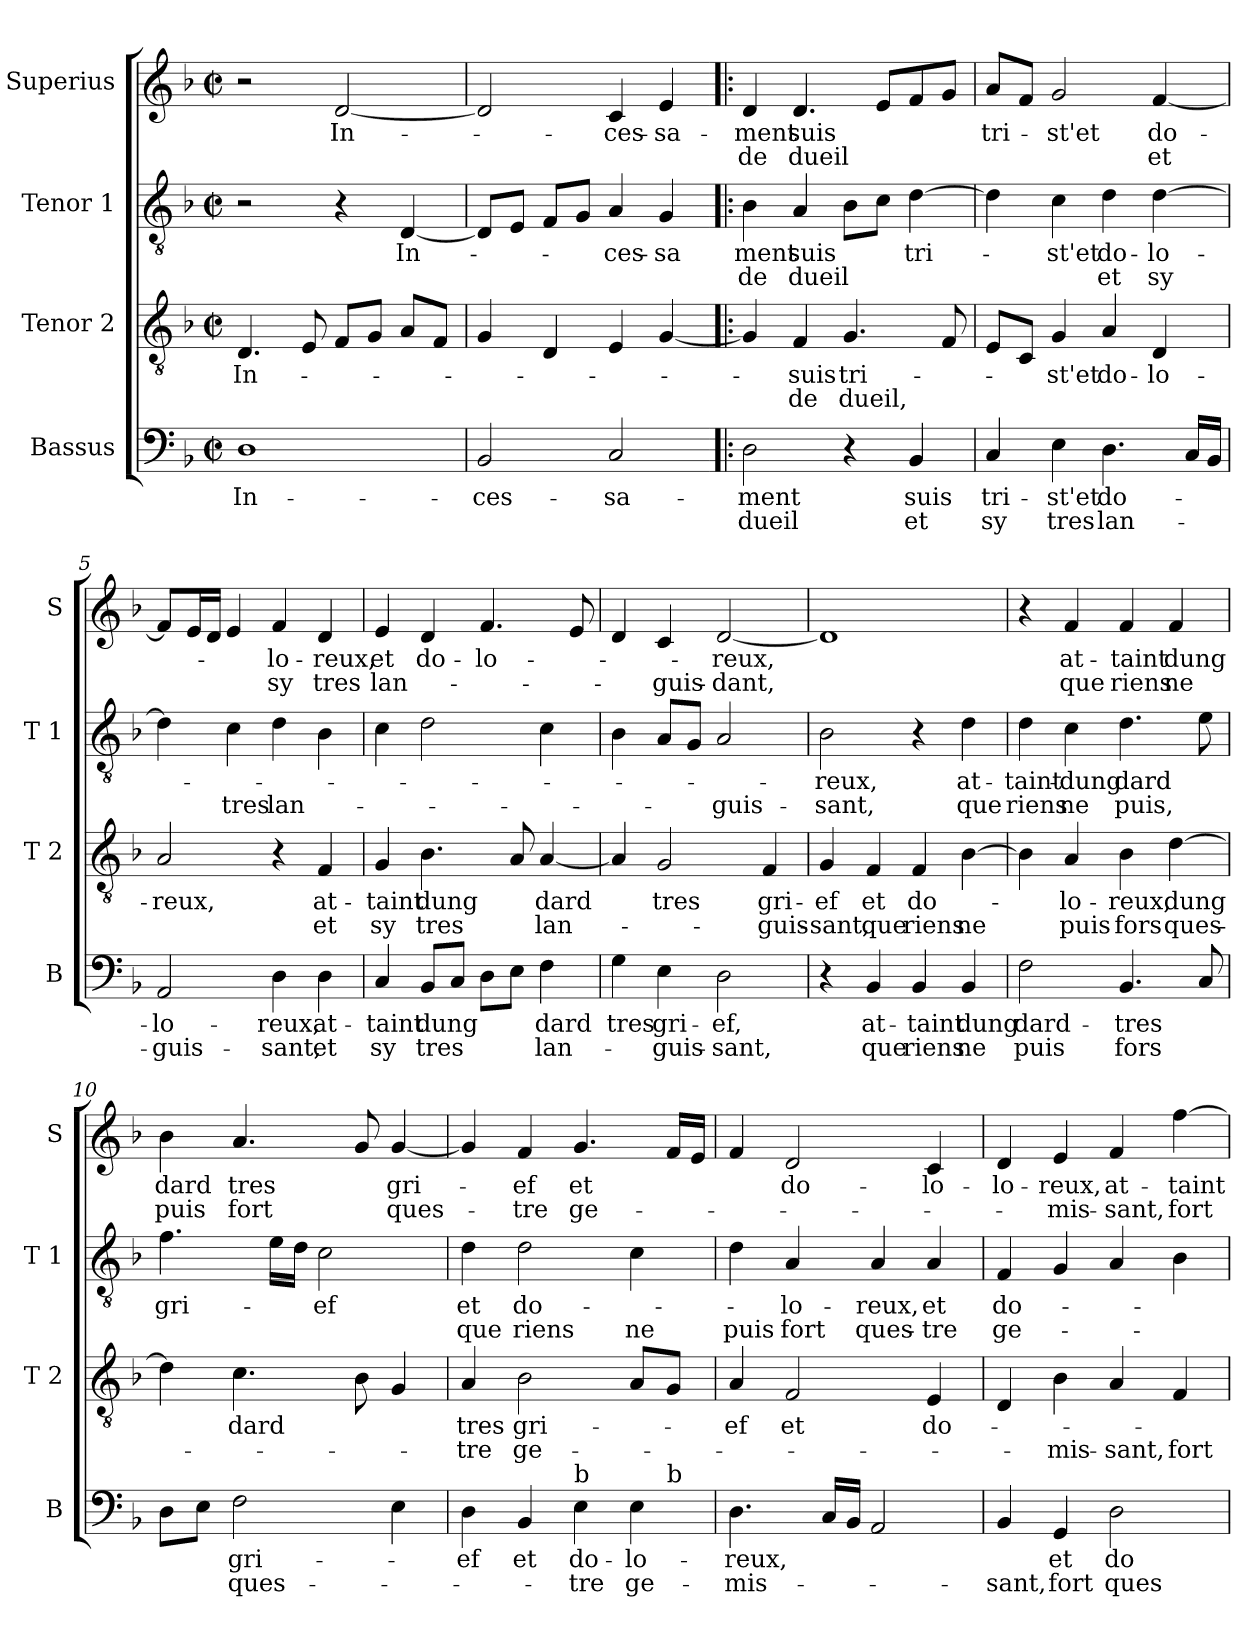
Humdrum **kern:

**kern	**text	**text	**kern	**text	**text	**kern	**text	**text	**kern	**text	**text
*part4	*part4	*part4	*part3	*part3	*part3	*part2	*part2	*part2	*part1	*part1	*part1
*staff4	*staff4	*staff4	*staff3	*staff3	*staff3	*staff2	*staff2	*staff2	*staff1	*staff1	*staff1
*I"Bassus	*	*	*I"Tenor 2	*	*	*I"Tenor 1	*	*	*I"Superius	*	*
*I'B	*	*	*I'T 2	*	*	*I'T 1	*	*	*I'S	*	*
*clefF4	*	*	*clefGv2	*	*	*clefGv2	*	*	*clefG2	*	*
*k[b-]	*	*	*k[b-]	*	*	*k[b-]	*	*	*k[b-]	*	*
*F:	*	*	*F:	*	*	*F:	*	*	*F:	*	*
*M2/2	*	*	*M2/2	*	*	*M2/2	*	*	*M2/2	*	*
*met(c|)	*	*	*met(c|)	*	*	*met(c|)	*	*	*met(c|)	*	*
=1	=1	=1	=1	=1	=1	=1	=1	=1	=1	=1	=1
1D	In-	.	4.D/	In-	.	2r	.	.	2r	.	.
.	.	.	8E/	.	.	.	.	.	.	.	.
.	.	.	8F/L	.	.	4r	.	.	[2d/	In-	.
.	.	.	8G/J	.	.	.	.	.	.	.	.
.	.	.	8A/L	.	.	[4D/	In-	.	.	.	.
.	.	.	8F/J	.	.	.	.	.	.	.	.
=2	=2	=2	=2	=2	=2	=2	=2	=2	=2	=2	=2
2BB-/	-ces-	.	4G/	.	.	8D/L]	.	.	2d/]	.	.
.	.	.	.	.	.	8E/J	.	.	.	.	.
.	.	.	4D/	.	.	8F/L	.	.	.	.	.
.	.	.	.	.	.	8G/J	.	.	.	.	.
2C/	-sa-	.	4E/	.	.	4A/	-ces-	.	4c/	-ces-	.
.	.	.	[4G/	.	.	4G/	-sa	.	4e/	-sa-	.
=3!|:	=3!|:	=3!|:	=3!|:	=3!|:	=3!|:	=3!|:	=3!|:	=3!|:	=3!|:	=3!|:	=3!|:
2D\	-ment	dueil	4G/]	.	.	4B-\	ment	de	4d/	-ment	de
.	.	.	4F/	-suis	de	4A/	suis	dueil	4.d/	suis	dueil
4r	.	.	4.G/	tri-	dueil,	8B-\L	.	.	.	.	.
.	.	.	.	.	.	8c\J	.	.	8e/L	.	.
4BB-/	suis	et	.	.	.	[4d\	tri-	.	8f/	.	.
.	.	.	8F/	.	.	.	.	.	8g/J	.	.
=4	=4	=4	=4	=4	=4	=4	=4	=4	=4	=4	=4
4C/	tri-	sy	8E/L	.	.	4d\]	.	.	8a/L	tri-	.
.	.	.	8C/J	.	.	.	.	.	8f/J	.	.
4E\	-st'et	tres	4G/	-st'et	.	4c\	-st'et	.	2g/	-st'et	.
4.D\	do-	lan-	4A/	do-	.	4d\	do-	et	.	.	.
.	.	.	4D/	-lo-	.	[4d\	-lo-	sy	[4f/	do-	et
16C/LL	.	.	.	.	.	.	.	.	.	.	.
16BB-/JJ	.	.	.	.	.	.	.	.	.	.	.
!!LO:LB:g=z
=5	=5	=5	=5	=5	=5	=5	=5	=5	=5	=5	=5
2AA/	-lo-	-guis-	2A/	-reux,	.	4d\]	.	.	8f/L]	.	.
.	.	.	.	.	.	.	.	.	16e/L	.	.
.	.	.	.	.	.	.	.	.	16d/JJ	.	.
.	.	.	.	.	.	4c\	.	tres	4e/	.	.
4D\	-reux,	-sant,	4r	.	.	4d\	.	lan-	4f/	-lo-	sy
4D\	at-	et	4F/	at-	et	4B-\	.	.	4d/	-reux,	tres
=6	=6	=6	=6	=6	=6	=6	=6	=6	=6	=6	=6
4C/	-taint	sy	4G/	-taint	sy	4c\	.	.	4e/	et	lan-
8BB-/L	dung	tres	4.B-\	dung	tres	2d\	.	.	4d/	do-	.
8C/J	.	.	.	.	.	.	.	.	.	.	.
8D\L	.	.	.	.	.	.	.	.	4.f/	-lo-	.
8E\J	.	.	8A/	.	.	.	.	.	.	.	.
4F\	dard	lan-	[4A/	dard	lan-	4c\	.	.	.	.	.
.	.	.	.	.	.	.	.	.	8e/	.	.
=7	=7	=7	=7	=7	=7	=7	=7	=7	=7	=7	=7
4G\	tres	.	4A/]	.	.	4B-\	.	.	4d/	.	.
4E\	gri-	-guis-	2G/	tres	.	8A/L	.	.	4c/	.	-guis-
.	.	.	.	.	.	8G/J	.	.	.	.	.
2D\	-ef,	-sant,	.	.	.	2A/	.	-guis-	[2d/	-reux,	-dant,
.	.	.	4F/	gri-	-guis-	.	.	.	.	.	.
=8	=8	=8	=8	=8	=8	=8	=8	=8	=8	=8	=8
4r	.	.	4G/	-ef	-sant,	2B-\	-reux,	-sant,	1d]	.	.
4BB-/	at-	que	4F/	et	que	.	.	.	.	.	.
4BB-/	-taint	riens	4F/	do-	riens	4r	.	.	.	.	.
4BB-/	dung	ne	[4B-\	.	ne	4d\	at-	que	.	.	.
!!LO:LB:g=z
=9	=9	=9	=9	=9	=9	=9	=9	=9	=9	=9	=9
2F\	dard-	puis	4B-\]	.	.	4d\	-taint-	riens	4r	.	.
.	.	.	4A/	-lo-	puis	4c\	-dung	ne	4f/	at-	que
4.BB-/	-tres	fors	4B-\	-reux,	fors	4.d\	dard	puis,	4f/	-taint	riens
.	.	.	[4d\	dung	ques-	.	.	.	4f/	dung	ne
8C/	.	.	.	.	.	8e\	.	.	.	.	.
=10	=10	=10	=10	=10	=10	=10	=10	=10	=10	=10	=10
8D\L	.	.	4d\]	.	.	4.f\	gri-	.	4b-\	dard	puis
8E\J	.	.	.	.	.	.	.	.	.	.	.
2F\	gri-	ques-	4.c\	dard	.	.	.	.	4.a/	tres	fort
.	.	.	.	.	.	16e\LL	.	.	.	.	.
.	.	.	.	.	.	16d\JJ	.	.	.	.	.
.	.	.	.	.	.	2c\	-ef	.	.	.	.
.	.	.	8B-\	.	.	.	.	.	8g/	.	.
4E\	.	.	4G/	.	.	.	.	.	[4g/	gri-	ques-
=11	=11	=11	=11	=11	=11	=11	=11	=11	=11	=11	=11
*^	*	*	*	*	*	*	*	*	*	*	*
4D\	2..ryy	-ef	.	4A/	tres	-tre	4d\	et	que	4g/]	.	.
4BB-/	.	et	.	2B-\	gri-	ge-	2d\	do-	riens	4f/	-ef	-tre
!LO:TX:a:t=b	!	!	!	!	!	!	!	!	!	!	!	!
4E\	.	do-	-tre	.	.	.	.	.	.	4.g/	et	ge-
4E\	.	-lo-	ge-	8A/L	.	.	4c\	.	ne	.	.	.
!	!LO:TX:a:t=b	!	!	!	!	!	!	!	!	!	!	!
.	8ryy	.	.	8G/J	.	.	.	.	.	16f/LL	.	.
.	.	.	.	.	.	.	.	.	.	16e/JJ	.	.
*v	*v	*	*	*	*	*	*	*	*	*	*	*
=12	=12	=12	=12	=12	=12	=12	=12	=12	=12	=12	=12
4.D\	-reux,	-mis-	4A/	-ef	.	4d\	.	puis	4f/	.	.
.	.	.	2F/	et	.	4A/	-lo-	fort	2d/	do-	.
16C/LL	.	.	.	.	.	.	.	.	.	.	.
16BB-/JJ	.	.	.	.	.	.	.	.	.	.	.
2AA/	.	.	.	.	.	4A/	-reux,	ques-	.	.	.
.	.	.	4E/	do-	.	4A/	et	-tre	4c/	-lo-	.
!!LO:PB:g=z
=13	=13	=13	=13	=13	=13	=13	=13	=13	=13	=13	=13
4BB-/	.	-sant,	4D/	.	.	4F/	do-	ge-	4d/	-lo-	.
4GG/	et	fort	4B-\	.	-mis-	4G/	.	.	4e/	-reux,	-mis-
2D\	do-	ques-	4A/	.	-sant,	4A/	.	.	4f/	at-	-sant,
.	.	.	4F/	.	fort	4B-\	.	.	[4ff\	-taint	fort
=	=	=	=	=	=	=	=	=	=	=	=
*-	*-	*-	*-	*-	*-	*-	*-	*-	*-	*-	*-
